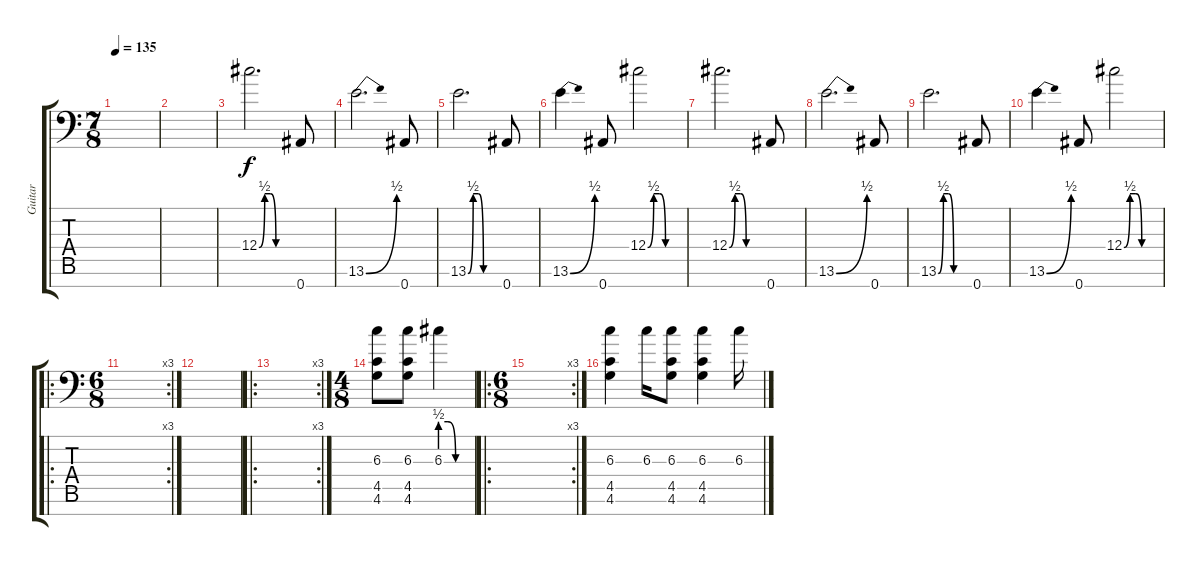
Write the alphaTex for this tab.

\track ("Guitar" "Guitar") {instrument distortionguitar}
\staff {score tabs}
\tuning (Eb4 Bb3 Gb3 Db3 Ab2 Eb2 Bb1) {hide}
\ts (7 8)
\tempo 135
\clef f4
\ks c
|
|
12.4{be (custom 0 0 10 2 20 2 30 0 60 0)}.2{d} 0.7.8 |
13.6{be (bend 0 0 60 2)}.2{d} 0.7.8 |
13.6{be (custom 0 0 10 2 20 2 30 0 60 0)}.2{d} 0.7.8 |
13.6{be (bend 0 0 60 2)}.4 0.7.8 12.4{be (custom 0 0 10 2 20 2 30 0 60 0)}.2 |
12.4{be (custom 0 0 10 2 20 2 30 0 60 0)}.2{d} 0.7.8 |
13.6{be (bend 0 0 60 2)}.2{d} 0.7.8 |
13.6{be (custom 0 0 10 2 20 2 30 0 60 0)}.2{d} 0.7.8 |
13.6{be (bend 0 0 60 2)}.4 0.7.8 12.4{be (custom 0 0 10 2 20 2 30 0 60 0)}.2 |
\ro
\rc 3
\ts (6 8)
|
|
\ro
\rc 3
|
\ts (4 8)
(6.3 4.5 4.6).8 (6.3 4.5 4.6).8 6.3{be (custom 0 2 15 2 30 0 60 0)}.4 |
\ro
\rc 3
\ts (6 8)
|
(6.3 4.5 4.6).4 6.3.16 (6.3 4.5 4.6).8 (6.3 4.5 4.6).4 6.3.16
